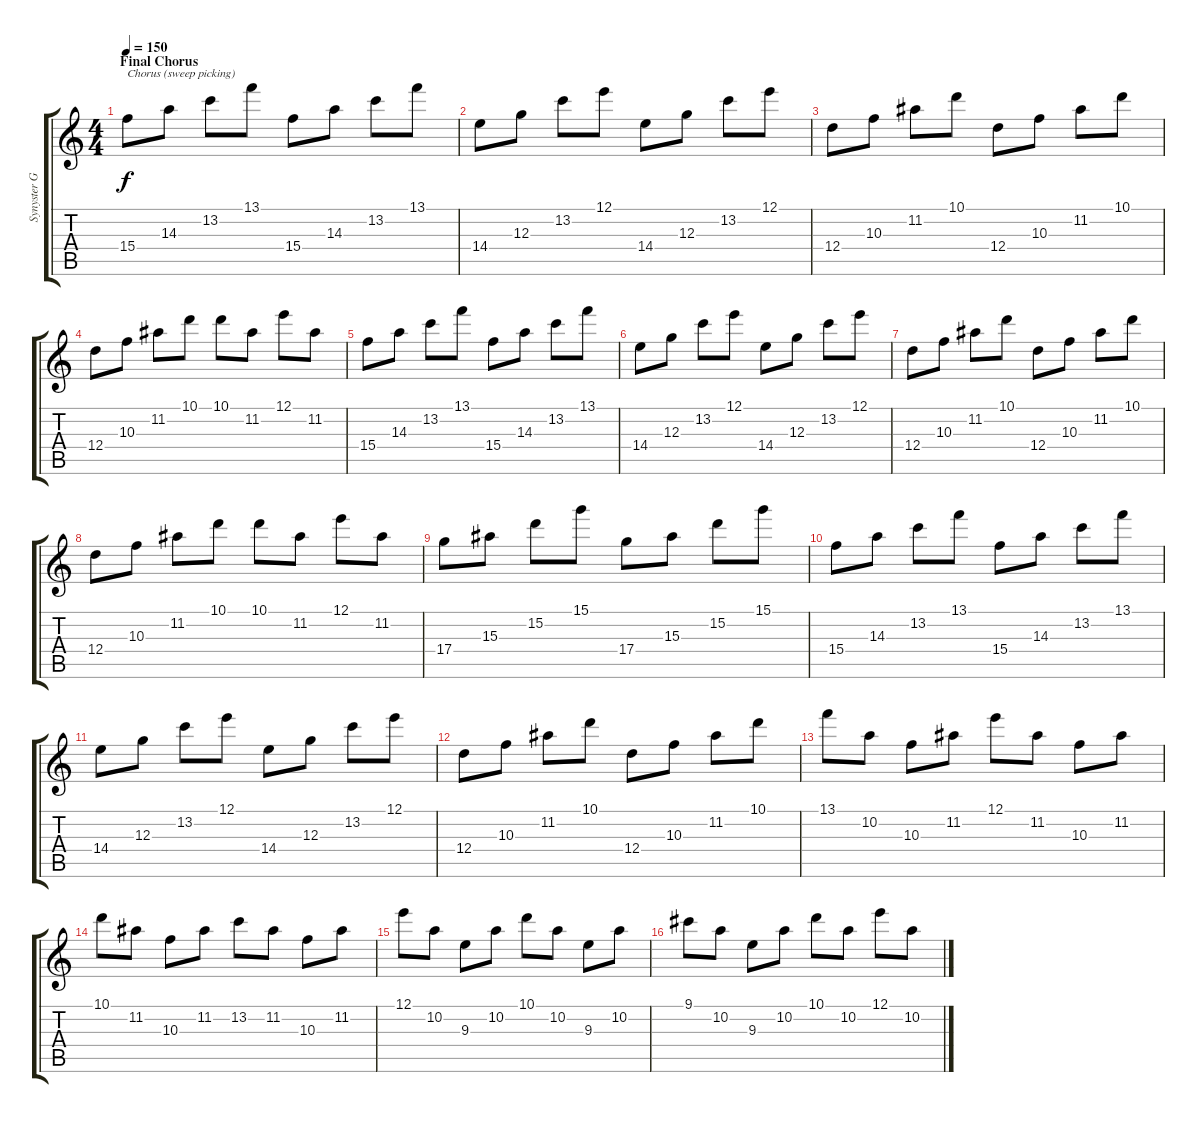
\track ("Synyster Gates" "Synyster G") {instrument distortionguitar}
\staff {score tabs}
\tuning (E4 B3 G3 D3 A2 D2) {hide}
\ts (4 4)
\section ("" "Final Chorus")
\tempo 150
\clef g2
\ks c
15.4.8{txt "Chorus (sweep picking)" dy f} 14.3.8 13.2.8 13.1.8 15.4.8 14.3.8 13.2.8 13.1.8 |
14.4.8 12.3.8 13.2.8 12.1.8 14.4.8 12.3.8 13.2.8 12.1.8 |
12.4.8 10.3.8 11.2.8 10.1.8 12.4.8 10.3.8 11.2.8 10.1.8 |
12.4.8 10.3.8 11.2.8 10.1.8 10.1.8 11.2.8 12.1.8 11.2.8 |
15.4.8 14.3.8 13.2.8 13.1.8 15.4.8 14.3.8 13.2.8 13.1.8 |
14.4.8 12.3.8 13.2.8 12.1.8 14.4.8 12.3.8 13.2.8 12.1.8 |
12.4.8 10.3.8 11.2.8 10.1.8 12.4.8 10.3.8 11.2.8 10.1.8 |
12.4.8 10.3.8 11.2.8 10.1.8 10.1.8 11.2.8 12.1.8 11.2.8 |
17.4.8 15.3.8 15.2.8 15.1.8 17.4.8 15.3.8 15.2.8 15.1.8 |
15.4.8 14.3.8 13.2.8 13.1.8 15.4.8 14.3.8 13.2.8 13.1.8 |
14.4.8 12.3.8 13.2.8 12.1.8 14.4.8 12.3.8 13.2.8 12.1.8 |
12.4.8 10.3.8 11.2.8 10.1.8 12.4.8 10.3.8 11.2.8 10.1.8 |
13.1.8 10.2.8 10.3.8 11.2.8 12.1.8 11.2.8 10.3.8 11.2.8 |
10.1.8 11.2.8 10.3.8 11.2.8 13.2.8 11.2.8 10.3.8 11.2.8 |
12.1.8 10.2.8 9.3.8 10.2.8 10.1.8 10.2.8 9.3.8 10.2.8 |
9.1.8 10.2.8 9.3.8 10.2.8 10.1.8 10.2.8 12.1.8 10.2.8
